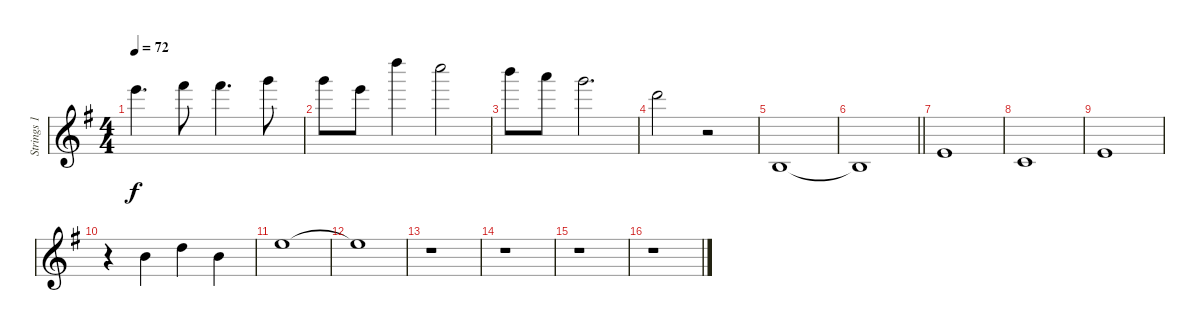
\track ("Strings 1" "Strings 1") {instrument stringensemble2}
\staff {score}
\tuning (E5 B4 G4 D4 A3 E3) {hide}
\ts (4 4)
\tempo 72
\clef g2
\ks eminor
12.1.4{d dy f} 14.1.8 14.1.4{d} 15.1.8 |
15.1.8 12.1.8 22.1.4 20.1.2 |
19.1.8 17.1.8 15.1.2{d} |
10.1.2 r.2 |
2.5.1 |
\barLineRight lightlight
2.5{t}.1 |
2.4.1 |
3.5.1 |
2.4.1 |
r.4 0.2.4 3.2.4 0.2.4 |
0.1.1 |
0.1{t}.1 |
r.1 |
r.1 |
r.1 |
r.1
